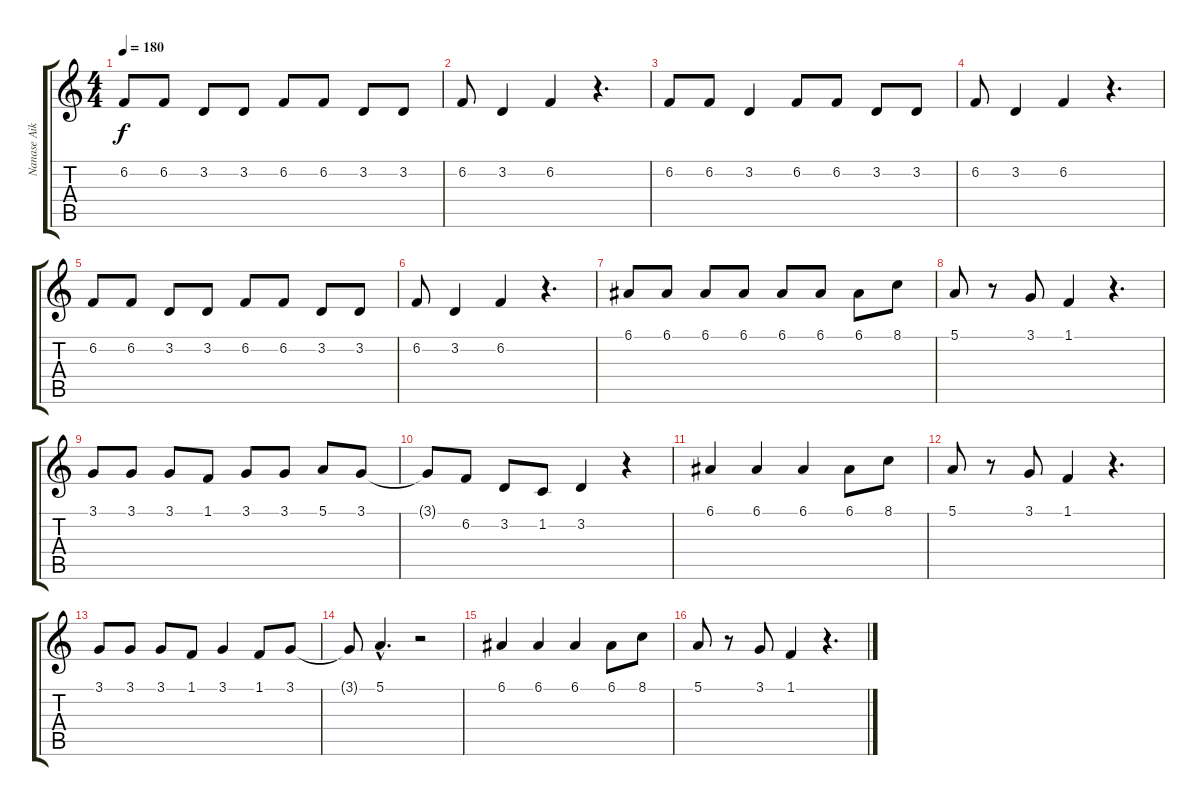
\track ("Nanase Aikawa" "Nanase Aik") {instrument clarinet}
\staff {score tabs}
\tuning (E4 B3 G3 D3 A2 E2) {hide}
\ts (4 4)
\tempo 180
\clef g2
\ks c
6.2.8{dy f} 6.2.8 3.2.8 3.2.8 6.2.8 6.2.8 3.2.8 3.2.8 |
6.2.8 3.2.4 6.2.4 r.4{d} |
6.2.8 6.2.8 3.2.4 6.2.8 6.2.8 3.2.8 3.2.8 |
6.2.8 3.2.4 6.2.4 r.4{d} |
6.2.8 6.2.8 3.2.8 3.2.8 6.2.8 6.2.8 3.2.8 3.2.8 |
6.2.8 3.2.4 6.2.4 r.4{d} |
6.1.8 6.1.8 6.1.8 6.1.8 6.1.8 6.1.8 6.1.8 8.1.8 |
5.1.8 r.8 3.1.8 1.1.4 r.4{d} |
3.1.8 3.1.8 3.1.8 1.1.8 3.1.8 3.1.8 5.1.8 3.1.8 |
3.1{t}.8 6.2.8 3.2.8 1.2.8 3.2.4 r.4 |
6.1.4 6.1.4 6.1.4 6.1.8 8.1.8 |
5.1.8 r.8 3.1.8 1.1.4 r.4{d} |
3.1.8 3.1.8 3.1.8 1.1.8 3.1.4 1.1.8 3.1.8 |
3.1{t}.8 5.1{hac}.4{d} r.2 |
6.1.4 6.1.4 6.1.4 6.1.8 8.1.8 |
5.1.8 r.8 3.1.8 1.1.4 r.4{d}
